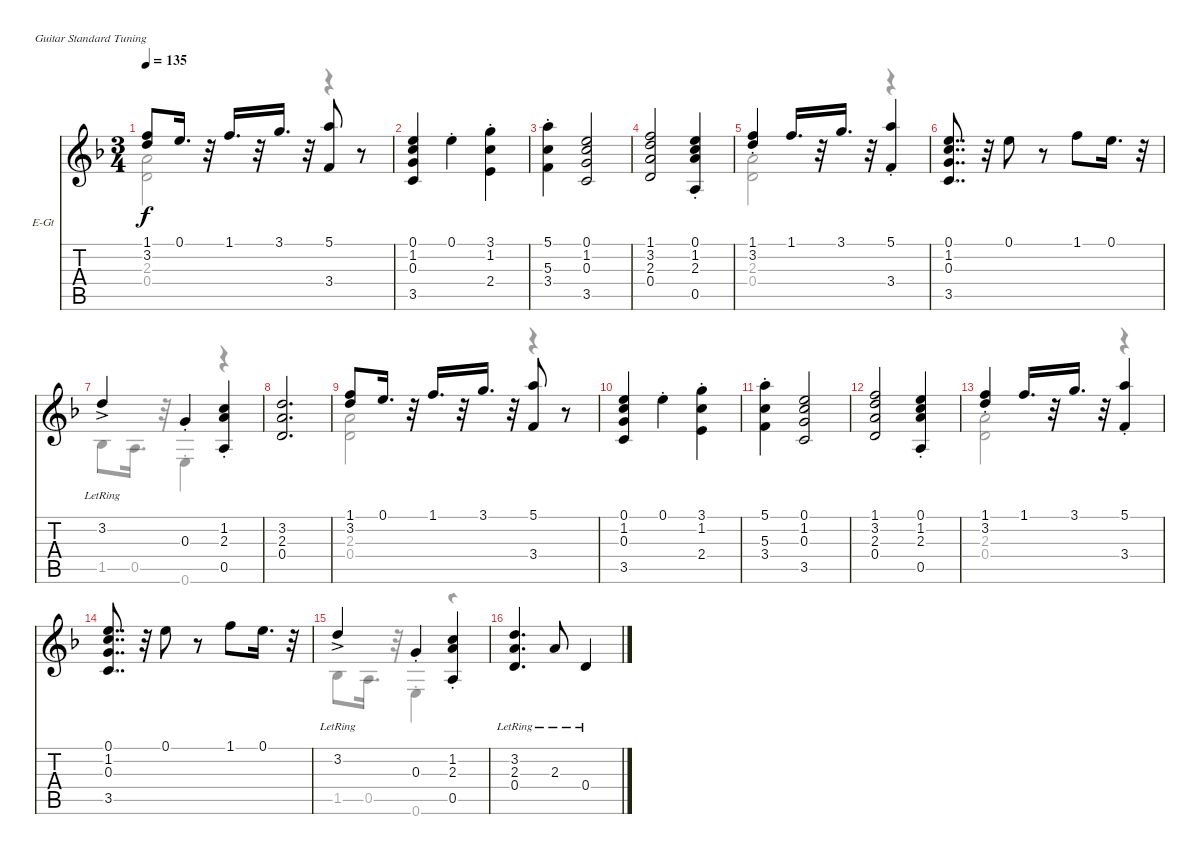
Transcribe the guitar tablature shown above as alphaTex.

\defaultSystemsLayout 4
\bracketExtendMode nobrackets
\firstSystemTrackNameOrientation horizontal
\otherSystemsTrackNameOrientation horizontal
\track ("Jazz Guitar" "E-Gt") {instrument electricguitarjazz}
\staff {score tabs}
\tuning (E4 B3 G3 D3 A2 E2)
\voice
\ts (3 4)
\tempo 135
\clef g2
\ks dminor
(3.2 1.1).8{dy f} 0.1.16{d} r.32 1.1.16{d} r.32 3.1.16{d} r.32 (5.1 3.4).8 r.8 |
(0.1 3.5 1.2 0.3).4 0.1{st}.4 (3.1{st} 2.4{st} 1.2{st}).4 |
(3.4{st} 5.1{st} 5.3{st}).4 (3.5 1.2 0.3 0.1).2 |
(0.4 2.3 3.2 1.1).2 (0.5{st} 2.3{st} 1.2{st} 0.1{st}).4 |
(3.2{st} 1.1{st}).4 1.1.16{d} r.32 3.1.16{d} r.32 (3.4{st} 5.1{st}).4 |
(3.5 0.1 1.2 0.3).8{dd} r.32 0.1.8 r.8 1.1.8 0.1.16{d} r.32 |
3.2{ac lr}.4 0.3{st}.4 (0.5{st} 2.3{st} 1.2{st}).4 |
(0.4 2.3 3.2).2{d} |
(3.2 1.1).8 0.1.16{d} r.32 1.1.16{d} r.32 3.1.16{d} r.32 (5.1 3.4).8 r.8 |
(0.1 3.5 1.2 0.3).4 0.1{st}.4 (3.1{st} 2.4{st} 1.2{st}).4 |
(3.4{st} 5.1{st} 5.3{st}).4 (3.5 1.2 0.3 0.1).2 |
(0.4 2.3 3.2 1.1).2 (0.5{st} 2.3{st} 1.2{st} 0.1{st}).4 |
(3.2{st} 1.1{st}).4 1.1.16{d} r.32 3.1.16{d} r.32 (3.4{st} 5.1{st}).4 |
(3.5 0.1 1.2 0.3).8{dd} r.32 0.1.8 r.8 1.1.8 0.1.16{d} r.32 |
3.2{ac lr}.4 0.3{st}.4 (0.5{st} 2.3{st} 1.2{st}).4 |
(0.4{lr} 2.3{lr} 3.2{lr}).4{d} 2.3{lr}.8 0.4{lr}.4
\voice
\clef g2
\ottava regular
\simile none
\ks dminor
(0.4 2.3).2{dy f} r.4 |
|
|
|
(0.4 2.3).2 r.4 |
|
1.5.8 0.5.16{d} r.32 0.6{st}.4 r.4 |
|
(0.4 2.3).2 r.4 |
|
|
|
(0.4 2.3).2 r.4 |
|
1.5.8 0.5.16{d} r.32 0.6{st}.4 r.4 |
